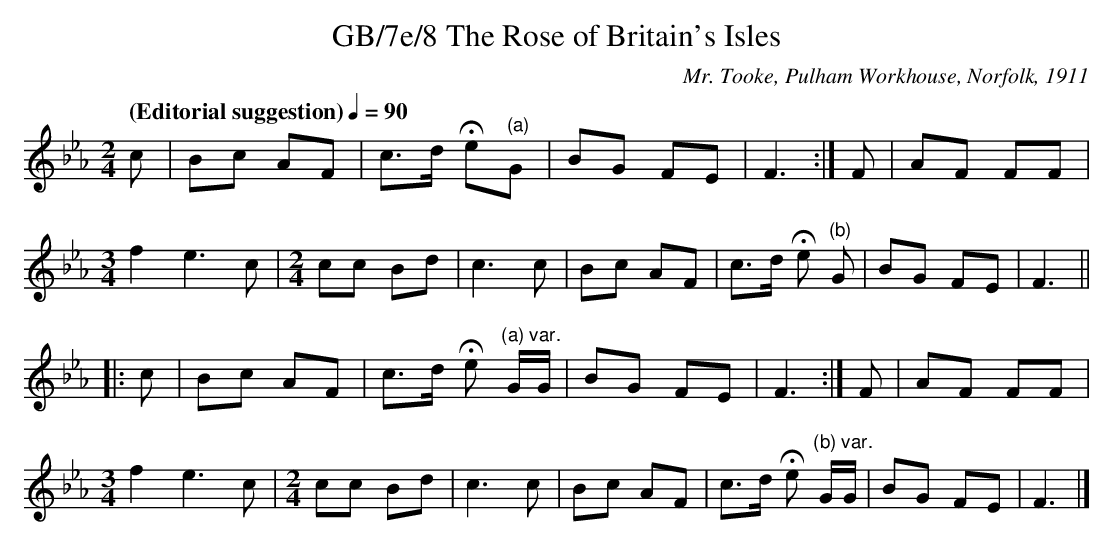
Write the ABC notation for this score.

X:1
T:GB/7e/8 The Rose of Britain's Isles
C:Mr. Tooke, Pulham Workhouse, Norfolk, 1911
L:1/8
M:2/4
Q:"(Editorial suggestion)" 1/4=90
K:Fdor
c | Bc AF | c>d He"^(a)"G | BG FE | F3 :| F | AF FF |
[M:3/4] f2 e3 c |[M:2/4] cc Bd | c3 c | Bc AF | c>d He "^(b)"G | BG FE |F3 ||
|: c | Bc AF | c>d He "^(a) var."G/G/ | BG FE | F3 :| F | AF FF |
[M:3/4] f2 e3 c |[M:2/4] cc Bd | c3 c | Bc AF | c>d He "^(b) var." G/G/ |BG FE | F3 |]
